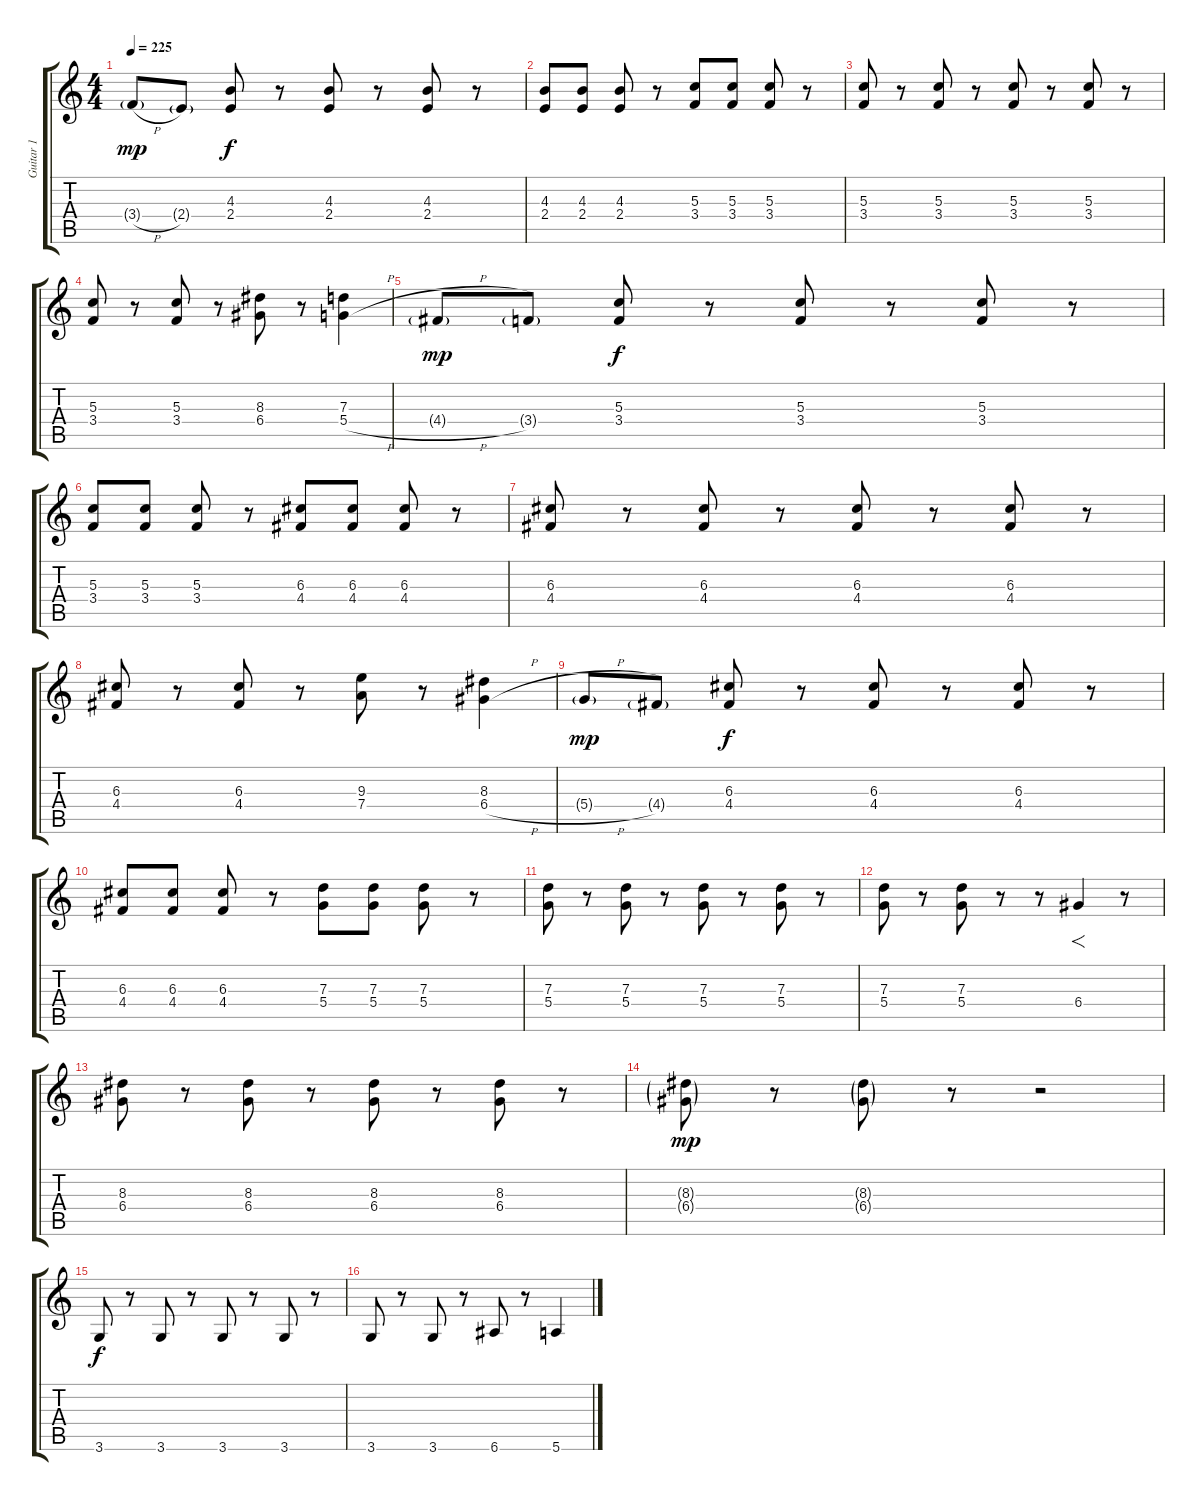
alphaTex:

\track ("Guitar 1" "Guitar 1") {instrument overdrivenguitar}
\staff {score tabs}
\tuning (E4 B3 G3 D3 A2 E2) {hide}
\ts (4 4)
\tempo 225
\clef g2
\ks c
3.4{h g}.8{dy mp} 2.4{g}.8 (4.3 2.4).8{dy f} r.8 (4.3 2.4).8 r.8 (4.3 2.4).8 r.8 |
(4.3 2.4).8 (4.3 2.4).8 (4.3 2.4).8 r.8 (5.3 3.4).8 (5.3 3.4).8 (5.3 3.4).8 r.8 |
(5.3 3.4).8 r.8 (5.3 3.4).8 r.8 (5.3 3.4).8 r.8 (5.3 3.4).8 r.8 |
(5.3 3.4).8 r.8 (5.3 3.4).8 r.8 (8.3 6.4).8 r.8 (7.3 5.4{h}).4 |
4.4{h g}.8{dy mp} 3.4{g}.8 (5.3 3.4).8{dy f} r.8 (5.3 3.4).8 r.8 (5.3 3.4).8 r.8 |
(5.3 3.4).8 (5.3 3.4).8 (5.3 3.4).8 r.8 (6.3 4.4).8 (6.3 4.4).8 (6.3 4.4).8 r.8 |
(6.3 4.4).8 r.8 (6.3 4.4).8 r.8 (6.3 4.4).8 r.8 (6.3 4.4).8 r.8 |
(6.3 4.4).8 r.8 (6.3 4.4).8 r.8 (9.3 7.4).8 r.8 (8.3 6.4{h}).4 |
5.4{h g}.8{dy mp} 4.4{g}.8 (6.3 4.4).8{dy f} r.8 (6.3 4.4).8 r.8 (6.3 4.4).8 r.8 |
(6.3 4.4).8 (6.3 4.4).8 (6.3 4.4).8 r.8 (7.3 5.4).8 (7.3 5.4).8 (7.3 5.4).8 r.8 |
(7.3 5.4).8 r.8 (7.3 5.4).8 r.8 (7.3 5.4).8 r.8 (7.3 5.4).8 r.8 |
(7.3 5.4).8 r.8 (7.3 5.4).8 r.8 r.8 6.4.4{f} r.8 |
(8.3 6.4).8 r.8 (8.3 6.4).8 r.8 (8.3 6.4).8 r.8 (8.3 6.4).8 r.8 |
(8.3{g} 6.4{g}).8{dy mp} r.8 (8.3{g} 6.4{g}).8 r.8 r.2 |
3.6.8{dy f} r.8 3.6.8 r.8 3.6.8 r.8 3.6.8 r.8 |
3.6.8 r.8 3.6.8 r.8 6.6.8 r.8 5.6{h}.4
